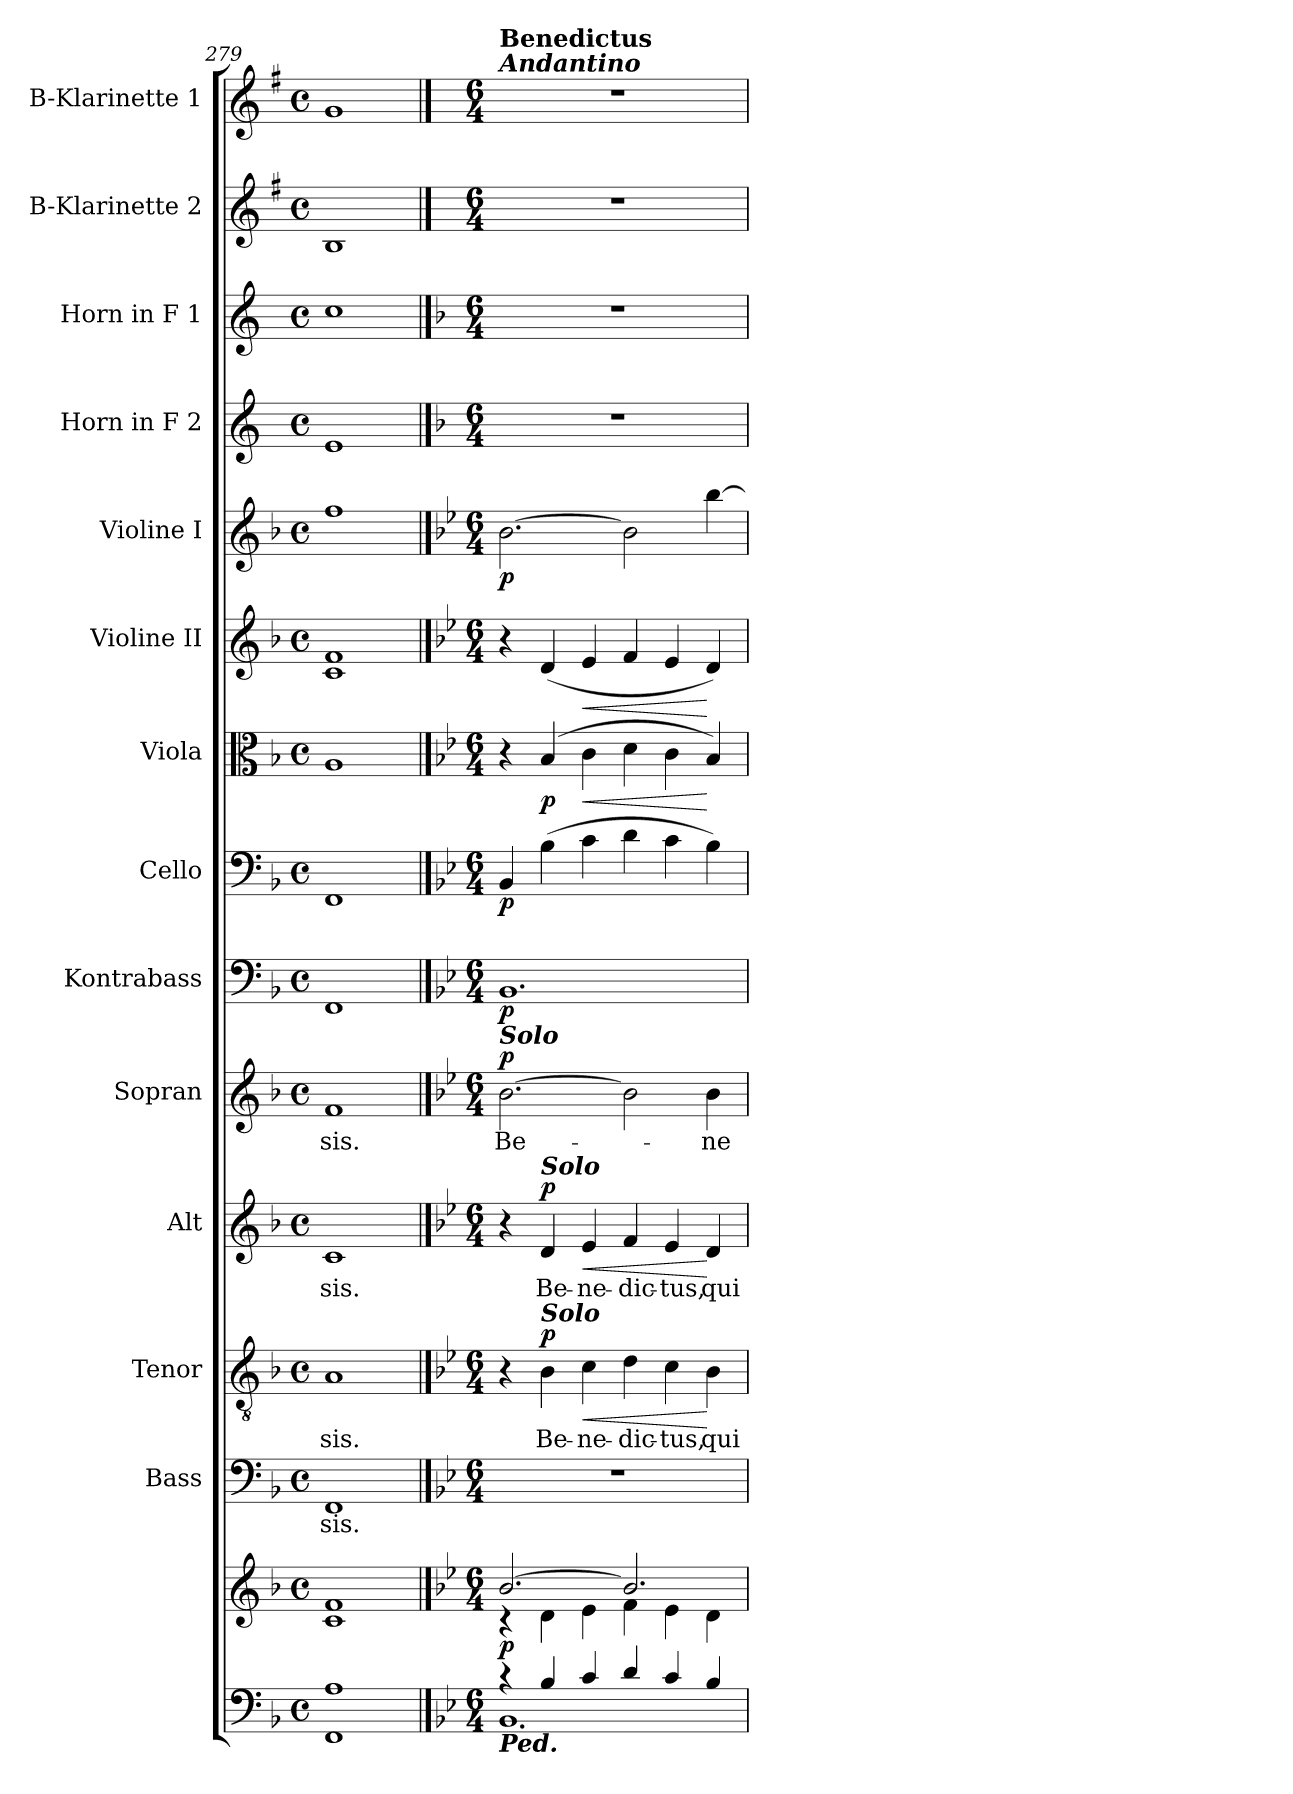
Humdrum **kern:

**kern	**kern	**dynam	**kern	**text	**kern	**text	**dynam	**kern	**text	**dynam	**kern	**text	**dynam	**kern	**dynam	**kern	**dynam	**kern	**dynam	**kern	**dynam	**kern	**dynam	**kern	**kern	**kern	**kern
*part14	*part14	*part14	*part13	*part13	*part12	*part12	*part12	*part11	*part11	*part11	*part10	*part10	*part10	*part9	*part9	*part8	*part8	*part7	*part7	*part6	*part6	*part5	*part5	*part4	*part3	*part2	*part1
*staff15	*staff14	*staff14/15	*staff13	*staff13	*staff12	*staff12	*staff12	*staff11	*staff11	*staff11	*staff10	*staff10	*staff10	*staff9	*staff9	*staff8	*staff8	*staff7	*staff7	*staff6	*staff6	*staff5	*staff5	*staff4	*staff3	*staff2	*staff1
*	*	*	*I"Bass	*	*I"Tenor	*	*	*I"Alt	*	*	*I"Sopran	*	*	*I"Kontrabass	*	*I"Cello	*	*I"Viola	*	*I"Violine II	*	*I"Violine I	*	*I"Horn in F 2	*I"Horn in F 1	*I"B-Klarinette 2	*I"B-Klarinette 1
*	*	*	*I'B.	*	*I'T.	*	*	*I'A.	*	*	*I'S.	*	*	*I'Kb.	*	*	*	*I'Vla.	*	*I'Vl. II	*	*I'Vl. I	*	*	*	*I'B Kl. 2	*I'B Kl. 1
*clefF4	*clefG2	*	*clefF4	*	*clefGv2	*	*	*clefG2	*	*	*clefG2	*	*	*clefF4	*	*clefF4	*	*clefC3	*	*clefG2	*	*clefG2	*	*clefG2	*clefG2	*clefG2	*clefG2
*	*	*	*	*	*	*	*	*	*	*	*	*	*	*ITrd7c12	*	*	*	*	*	*	*	*	*	*ITrd4c7	*ITrd4c7	*ITrd1c2	*ITrd1c2
*k[b-]	*k[b-]	*	*k[b-]	*	*k[b-]	*	*	*k[b-]	*	*	*k[b-]	*	*	*k[b-]	*	*k[b-]	*	*k[b-]	*	*k[b-]	*	*k[b-]	*	*k[b-]	*k[b-]	*k[b-]	*k[b-]
*F:	*F:	*	*F:	*	*F:	*	*	*F:	*	*	*F:	*	*	*F:	*	*F:	*	*F:	*	*F:	*	*F:	*	*F:	*F:	*F:	*F:
*M4/4	*M4/4	*	*M4/4	*	*M4/4	*	*	*M4/4	*	*	*M4/4	*	*	*M4/4	*	*M4/4	*	*M4/4	*	*M4/4	*	*M4/4	*	*M4/4	*M4/4	*M4/4	*M4/4
*met(c)	*met(c)	*	*met(c)	*	*met(c)	*	*	*met(c)	*	*	*met(c)	*	*	*met(c)	*	*met(c)	*	*met(c)	*	*met(c)	*	*met(c)	*	*met(c)	*met(c)	*met(c)	*met(c)
=279	=279	=279	=279	=279	=279	=279	=279	=279	=279	=279	=279	=279	=279	=279	=279	=279	=279	=279	=279	=279	=279	=279	=279	=279	=279	=279	=279
*^	*^	*	*	*	*	*	*	*	*	*	*	*	*	*	*	*	*	*	*	*	*	*	*	*	*	*	*
!	!	!	!	!	!	!LO:LY:b	!	!LO:LY:b	!	!	!LO:LY:b	!	!	!LO:LY:b	!	!	!	!	!	!	!	!	!	!	!	!	!	!	!
1A	1FF	1f	1c	.	1FF	-sis.	1A	-sis.	.	1c	-sis.	.	1f	-sis.	.	1FFF	.	1FF	.	1A	.	1c 1f	.	1ff	.	1A	1f	1A	1f
!!LO:PB:g=z
==280	==280	==280	==280	==280	==280	==280	==280	==280	==280	==280	==280	==280	==280	==280	==280	==280	==280	==280	==280	==280	==280	==280	==280	==280	==280	==280	==280	==280	==280
*k[b-e-]	*	*k[b-e-]	*	*	*k[b-e-]	*	*k[b-e-]	*	*	*k[b-e-]	*	*	*k[b-e-]	*	*	*k[b-e-]	*	*k[b-e-]	*	*k[b-e-]	*	*k[b-e-]	*	*k[b-e-]	*	*k[b-e-]	*k[b-e-]	*k[b-e-]	*k[b-e-]
*B-:	*	*B-:	*	*	*B-:	*	*B-:	*	*	*B-:	*	*	*B-:	*	*	*B-:	*	*B-:	*	*B-:	*	*B-:	*	*B-:	*	*B-:	*B-:	*B-:	*B-:
*M6/4	*	*M6/4	*	*	*M6/4	*	*M6/4	*	*	*M6/4	*	*	*M6/4	*	*	*M6/4	*	*M6/4	*	*M6/4	*	*M6/4	*	*M6/4	*	*M6/4	*M6/4	*M6/4	*M6/4
!	!	!	!	!	!	!	!	!	!	!	!	!	!	!	!	!	!	!	!	!	!	!	!	!	!	!	!	!	!LO:TX:a:Bi:t=Andantino
!	!	!	!	!	!	!	!	!	!	!	!	!	!	!	!	!	!	!	!	!	!	!	!	!	!	!	!	!	!LO:TX:a:B:t=Benedictus
!	!	!	!	!	!	!	!	!	!	!	!	!	!LO:TX:a:Bi:t=Solo	!	!	!	!	!	!	!	!	!	!	!	!	!	!	!	!
!LO:TX:b:Bi:t=Ped.	!	!	!	!	!	!	!	!	!	!	!	!	!	!	!	!	!	!	!	!	!	!	!	!	!	!	!	!	!
!	!	!	!	!LO:DY:b	!	!	!	!	!	!	!	!	!	!LO:LY:b	!LO:DY:a	!	!LO:DY:b	!	!LO:DY:b	!	!	!	!	!	!LO:DY:b	!	!	!	!
4rB	1.BB-	[>2.b-/	4rc	p	1.r	.	4r	.	.	4r	.	.	[2.b-\	Be-	p	1.BBB-	p	4BB-/	p	4r	.	4r	.	[2.b-\	p	1.r	1.r	1.r	1.r
!	!	!	!	!	!	!	!	!	!	!LO:TX:a:Bi:t=Solo	!	!	!	!	!	!	!	!	!	!	!	!	!	!	!	!	!	!	!
!	!	!	!	!	!	!	!LO:TX:a:Bi:t=Solo	!	!	!	!	!	!	!	!	!	!	!	!	!	!	!	!	!	!	!	!	!	!
!	!	!	!	!	!	!	!	!LO:LY:b	!LO:DY:a	!	!LO:LY:b	!LO:DY:a	!	!	!	!	!	!	!	!	!LO:DY:b	!	!	!	!	!	!	!	!
4B-/	.	.	4d\	.	.	.	4B-\	Be-	p	4d/	Be-	p	.	.	.	.	.	(>4B-\	.	(4B-/	p	(<4d/	.	.	.	.	.	.	.
!	!	!	!	!	!	!	!	!LO:LY:b	!LO:HP:b	!	!LO:LY:b	!LO:HP:b	!	!	!	!	!	!	!	!	!LO:HP:b	!	!LO:HP:b	!	!	!	!	!	!
4c/	.	.	4e-\	.	.	.	4c\	-ne-	<	4e-/	-ne-	<	.	.	.	.	.	4c\	.	4c\	<	4e-/	<	.	.	.	.	.	.
!	!	!	!	!	!	!	!	!LO:LY:b	!	!	!LO:LY:b	!	!	!	!	!	!	!	!	!	!	!	!	!	!	!	!	!	!
4d/	.	2.b-/]	4f\	.	.	.	4d\	-dic-	.	4f/	-dic-	.	2b-\]	.	.	.	.	4d\	.	4d\	.	4f/	.	2b-\]	.	.	.	.	.
!	!	!	!	!	!	!	!	!LO:LY:b	!	!	!LO:LY:b	!	!	!	!	!	!	!	!	!	!	!	!	!	!	!	!	!	!
4c/	.	.	4e-\	.	.	.	4c\	-tus,	.	4e-/	-tus,	.	.	.	.	.	.	4c\	.	4c\	.	4e-/	.	.	.	.	.	.	.
!	!	!	!	!	!	!	!	!LO:LY:b	!	!	!LO:LY:b	!	!	!LO:LY:b	!	!	!	!	!	!	!	!	!	!	!	!	!	!	!
4B-/	.	.	4d\	.	.	.	4B-\	qui	[	4d/	qui	[	4b-\	-ne-	.	.	.	4B-\)	.	4B-/)	[	4d/)	[	[4bb-\	.	.	.	.	.
*v	*v	*	*	*	*	*	*	*	*	*	*	*	*	*	*	*	*	*	*	*	*	*	*	*	*	*	*	*	*
*	*v	*v	*	*	*	*	*	*	*	*	*	*	*	*	*	*	*	*	*	*	*	*	*	*	*	*	*	*
=	=	=	=	=	=	=	=	=	=	=	=	=	=	=	=	=	=	=	=	=	=	=	=	=	=	=	=
*-	*-	*-	*-	*-	*-	*-	*-	*-	*-	*-	*-	*-	*-	*-	*-	*-	*-	*-	*-	*-	*-	*-	*-	*-	*-	*-	*-
